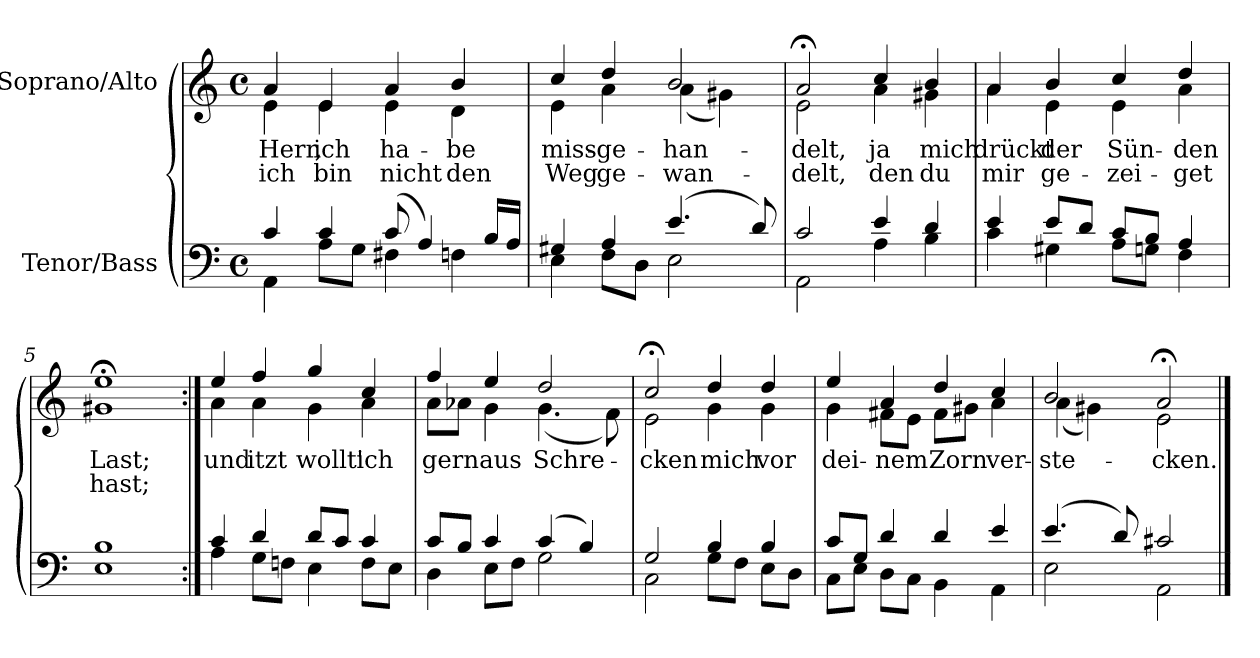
**kern	**kern	**text	**text
*part2	*part1	*part1	*part1
*staff2	*staff1	*staff1	*staff1
*I"Tenor/Bass	*I"Soprano/Alto	*	*
*clefF4	*clefG2	*	*
*k[]	*k[]	*	*
*M4/4	*M4/4	*	*
*met(c)	*met(c)	*	*
=1	=1	=1	=1
*^	*	*	*
!	!	!	!LO:LY:b	!LO:LY:b
*	*	*^	*	*
4c/	4AA\	4a/	4e\	Herr,	ich
!	!	!	!	!LO:LY:b	!LO:LY:b
4c/	8A\L	4e/	4e\	ich	bin
.	8G\J	.	.	.	.
!	!	!	!	!LO:LY:b	!LO:LY:b
(8c/	4F#X\	4a/	4e\	ha-	nicht
4A/)	.	.	.	.	.
!	!	!	!	!LO:LY:b	!LO:LY:b
.	4Fn\	4b/	4d\	-be	den
16B/LL	.	.	.	.	.
16A/JJ	.	.	.	.	.
=2	=2	=2	=2	=2	=2
!	!	!	!	!LO:LY:b	!LO:LY:b
4G#X/	4E\	4cc/	4e\	miss-	Weg
!	!	!	!	!LO:LY:b	!LO:LY:b
4A/	8F\L	4dd/	4a\	-ge-	ge-
.	8D\J	.	.	.	.
!	!	!	!	!LO:LY:b	!LO:LY:b
(4.e/	2E\	2b/	(4a\	-han-	-wan-
.	.	.	4g#X\)	.	.
8d/)	.	.	.	.	.
=3	=3	=3	=3	=3	=3
!	!	!	!	!LO:LY:b	!LO:LY:b
2c/	2AA\	2a;</	2e\	-delt,	-delt,
!	!	!	!	!LO:LY:b	!LO:LY:b
4e/	4A\	4cc/	4a\	ja	den
!	!	!	!	!LO:LY:b	!LO:LY:b
4d/	4B\	4b/	4g#X\	mich	du
=4	=4	=4	=4	=4	=4
!	!	!	!	!LO:LY:b	!LO:LY:b
4e/	4c\	4a/	4a\	drückt	mir
!	!	!	!	!LO:LY:b	!LO:LY:b
8e/L	4G#X\	4b/	4e\	der	ge-
8d/J	.	.	.	.	.
!	!	!	!	!LO:LY:b	!LO:LY:b
8c/L	8A\L	4cc/	4e\	Sün-	-zei-
8B/J	8Gn\J	.	.	.	.
!	!	!	!	!LO:LY:b	!LO:LY:b
4A/	4F\	4dd/	4a\	-den	-get
=5	=5	=5	=5	=5	=5
!	!	!	!	!LO:LY:b	!LO:LY:b
1B	1E	1ee;<	1g#X	Last;	hast;
!!LO:LB:g=z	!!
=6:|!	=6:|!	=6:|!	=6:|!	=6:|!	=6:|!
!	!	!	!	!LO:LY:b	!
4c/	4A\	4ee/	4a\	und	.
!	!	!	!	!LO:LY:b	!
4d/	8G\L	4ff/	4a\	itzt	.
.	8Fn\J	.	.	.	.
!	!	!	!	!LO:LY:b	!
8d/L	4E\	4gg/	4g\	wollt'	.
8c/J	.	.	.	.	.
!	!	!	!	!LO:LY:b	!
4c/	8F\L	4cc/	4a\	ich	.
.	8E\J	.	.	.	.
=7	=7	=7	=7	=7	=7
!	!	!	!	!LO:LY:b	!
8c/L	4D\	4ff/	8a\L	gern	.
8B/J	.	.	8a-X\J	.	.
!	!	!	!	!LO:LY:b	!
4c/	8E\L	4ee/	4g\	aus	.
.	8F\J	.	.	.	.
!	!	!	!	!LO:LY:b	!
(4c/	2G\	2dd/	(4.g\	Schre-	.
4B/)	.	.	.	.	.
.	.	.	8f\)	.	.
=8	=8	=8	=8	=8	=8
!	!	!	!	!LO:LY:b	!
2G/	2C\	2cc;</	2e\	-cken	.
!	!	!	!	!LO:LY:b	!
4B/	8G\L	4dd/	4g\	mich	.
.	8F\J	.	.	.	.
!	!	!	!	!LO:LY:b	!
4B/	8E\L	4dd/	4g\	vor	.
.	8D\J	.	.	.	.
=9	=9	=9	=9	=9	=9
!	!	!	!	!LO:LY:b	!
8c/L	8C\L	4ee/	4g\	dei-	.
8G/J	8E\J	.	.	.	.
!	!	!	!	!LO:LY:b	!
4d/	8D\L	4a/	8f#X\L	-nem	.
.	8C\J	.	8e\J	.	.
!	!	!	!	!LO:LY:b	!
4d/	4BB\	4dd/	8f#\L	Zorn	.
.	.	.	8g#X\J	.	.
!	!	!	!	!LO:LY:b	!
4e/	4AA\	4cc/	4a\	ver-	.
=10	=10	=10	=10	=10	=10
!	!	!	!	!LO:LY:b	!
(4.e/	2E\	2b/	(4a\	-ste-	.
.	.	.	4g#X\)	.	.
8d/)	.	.	.	.	.
!	!	!	!	!LO:LY:b	!
2c#X/	2AA\	2a;</	2e\	-cken.	.
*v	*v	*	*	*	*
*	*v	*v	*	*
==	==	==	==
*-	*-	*-	*-
